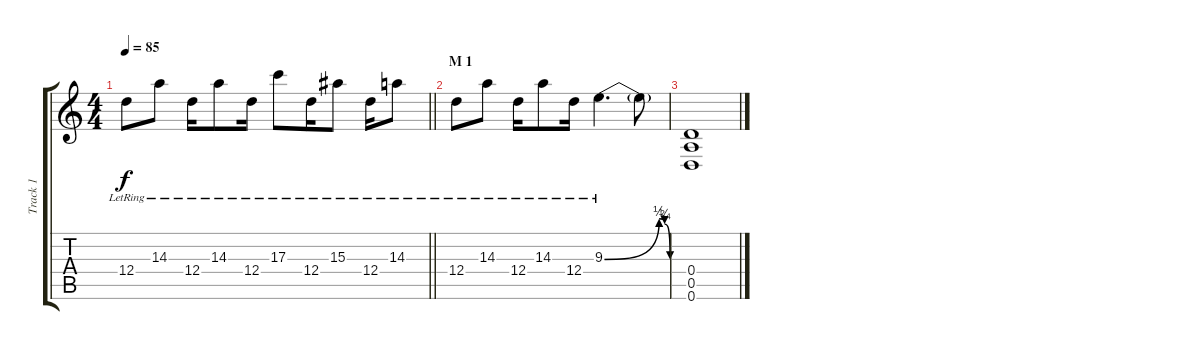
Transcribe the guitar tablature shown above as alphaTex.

\track ("Track 1" "Track 1") {instrument electricguitarclean}
\staff {score tabs}
\tuning (E4 B3 G3 D3 A2 D2) {hide}
\ts (4 4)
\tempo 85
\clef g2
\barLineRight lightlight
\ks c
12.4{lr}.8{dy f} 14.3{lr}.8 12.4{lr}.16 14.3{lr}.8 12.4{lr}.16 17.3{lr}.8 12.4{lr}.16 15.3{lr}.8 12.4{lr}.16 14.3{lr}.8 |
\section ("" "M 1")
12.4{lr}.8 14.3{lr}.8 12.4{lr}.16 14.3{lr}.8 12.4{lr}.16 9.3{be (custom 0 0 50 2 55 1 60 0) lr}.4{d instrument distortionguitar} 9.3{t}.8 |
(0.4 0.5 0.6).1{instrument distortionguitar}
